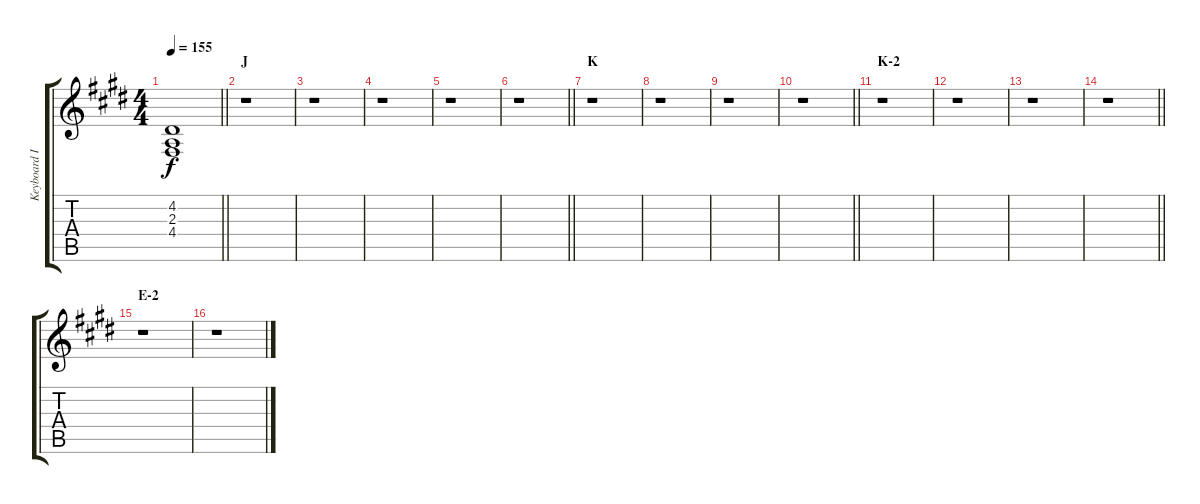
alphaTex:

\track ("Keyboard III" "Keyboard I") {instrument lead2sawtooth}
\staff {score tabs}
\tuning (E4 B3 G3 D3 A2 E2) {hide}
\ts (4 4)
\tempo 155
\clef g2
\barLineRight lightlight
\ks e
(4.2 2.3 4.4).1{dy f} |
\section ("" "J")
r.1 |
r.1 |
r.1 |
r.1 |
\barLineRight lightlight
r.1 |
\section ("" "K")
r.1 |
r.1 |
r.1 |
\barLineRight lightlight
r.1 |
\section ("" "K-2")
r.1 |
r.1 |
r.1 |
\barLineRight lightlight
r.1 |
\section ("" "E-2")
r.1 |
r.1
